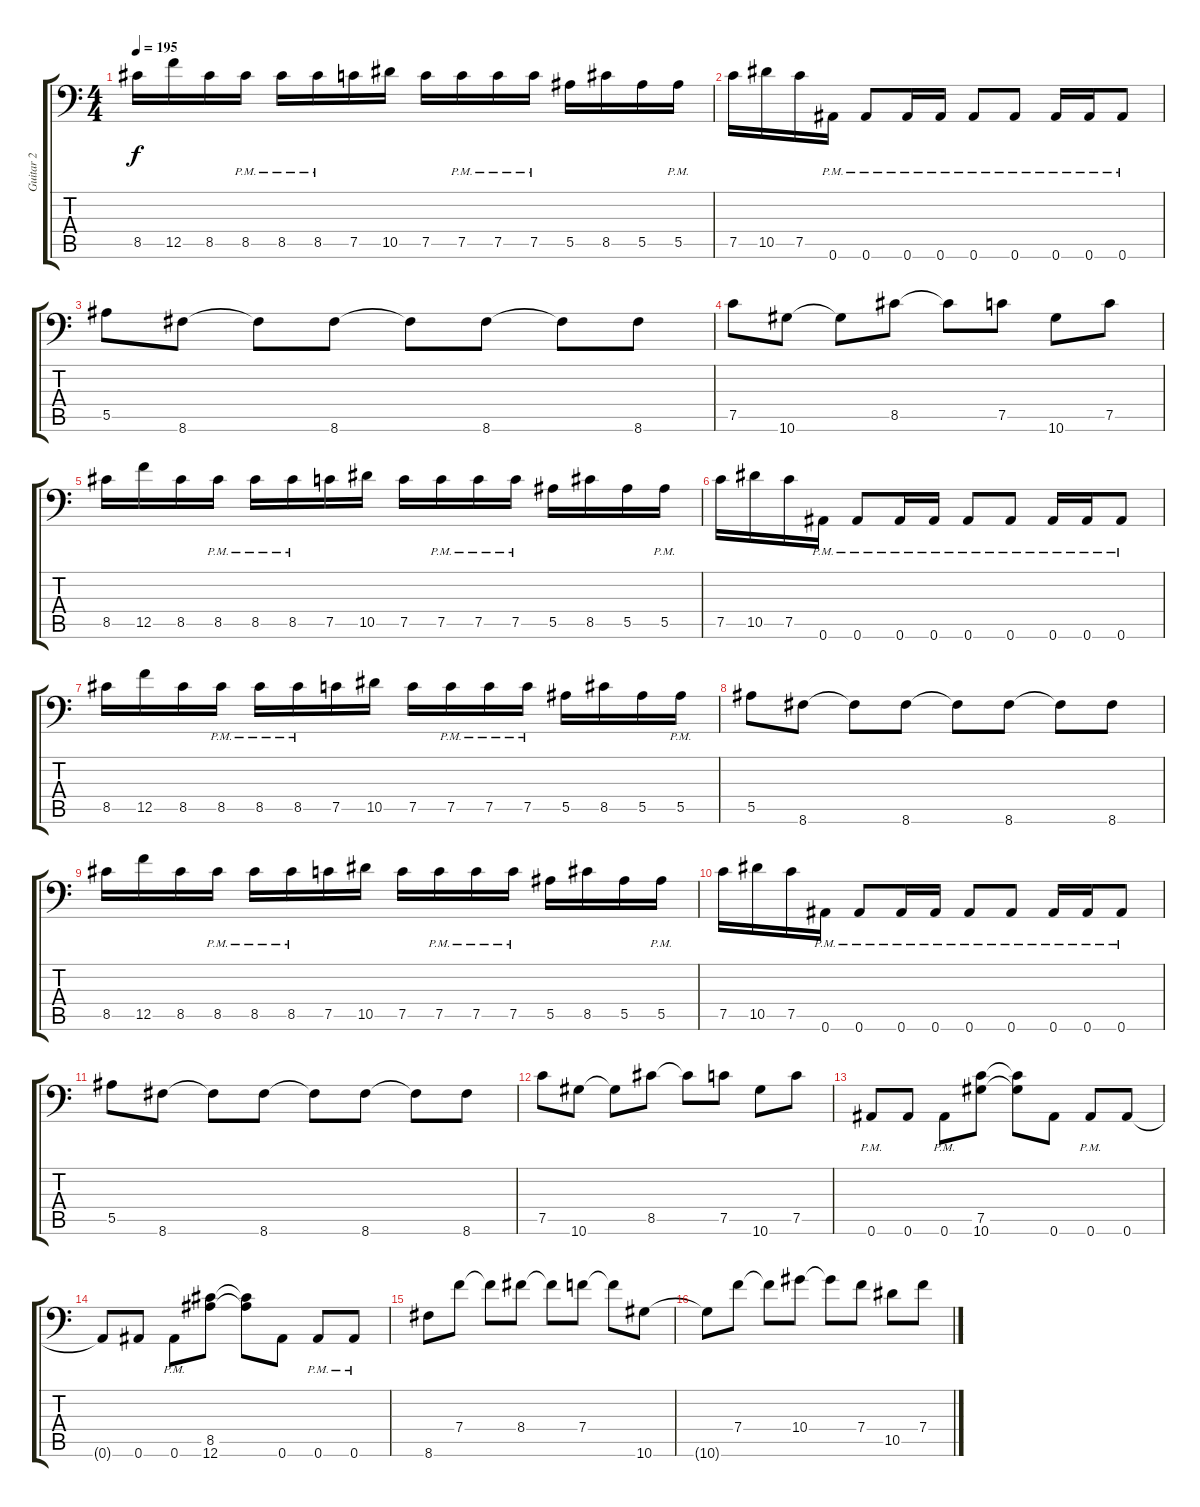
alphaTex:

\track ("Guitar 2" "Guitar 2") {instrument distortionguitar}
\staff {score tabs}
\tuning (C4 G3 Eb3 Bb2 F2 Bb1) {hide}
\ts (4 4)
\tempo 195
\clef f4
\ks c
8.5.16{dy f} 12.5.16 8.5.16 8.5{pm}.16 8.5{pm}.16 8.5{pm}.16 7.5.16 10.5.16 7.5.16 7.5{pm}.16 7.5{pm}.16 7.5{pm}.16 5.5.16 8.5.16 5.5.16 5.5{pm}.16 |
7.5.16 10.5.16 7.5.16 0.6{pm}.16 0.6{pm}.8 0.6{pm}.16 0.6{pm}.16 0.6{pm}.8 0.6{pm}.8 0.6{pm}.16 0.6{pm}.16 0.6{pm}.8 |
5.5.8 8.6.8 8.6{t}.8 8.6.8 8.6{t}.8 8.6.8 8.6{t}.8 8.6.8 |
7.5.8 10.6.8 10.6{t}.8 8.5.8 8.5{t}.8 7.5.8 10.6.8 7.5.8 |
8.5.16 12.5.16 8.5.16 8.5{pm}.16 8.5{pm}.16 8.5{pm}.16 7.5.16 10.5.16 7.5.16 7.5{pm}.16 7.5{pm}.16 7.5{pm}.16 5.5.16 8.5.16 5.5.16 5.5{pm}.16 |
7.5.16 10.5.16 7.5.16 0.6{pm}.16 0.6{pm}.8 0.6{pm}.16 0.6{pm}.16 0.6{pm}.8 0.6{pm}.8 0.6{pm}.16 0.6{pm}.16 0.6{pm}.8 |
8.5.16 12.5.16 8.5.16 8.5{pm}.16 8.5{pm}.16 8.5{pm}.16 7.5.16 10.5.16 7.5.16 7.5{pm}.16 7.5{pm}.16 7.5{pm}.16 5.5.16 8.5.16 5.5.16 5.5{pm}.16 |
5.5.8 8.6.8 8.6{t}.8 8.6.8 8.6{t}.8 8.6.8 8.6{t}.8 8.6.8 |
8.5.16 12.5.16 8.5.16 8.5{pm}.16 8.5{pm}.16 8.5{pm}.16 7.5.16 10.5.16 7.5.16 7.5{pm}.16 7.5{pm}.16 7.5{pm}.16 5.5.16 8.5.16 5.5.16 5.5{pm}.16 |
7.5.16 10.5.16 7.5.16 0.6{pm}.16 0.6{pm}.8 0.6{pm}.16 0.6{pm}.16 0.6{pm}.8 0.6{pm}.8 0.6{pm}.16 0.6{pm}.16 0.6{pm}.8 |
5.5.8 8.6.8 8.6{t}.8 8.6.8 8.6{t}.8 8.6.8 8.6{t}.8 8.6.8 |
7.5.8 10.6.8 10.6{t}.8 8.5.8 8.5{t}.8 7.5.8 10.6.8 7.5.8 |
0.6{pm}.8 0.6.8 0.6{pm}.8 (7.5 10.6).8 (7.5{t} 10.6{t}).8 0.6.8 0.6{pm}.8 0.6.8 |
0.6{t}.8 0.6.8 0.6{pm}.8 (8.5 12.6).8 (8.5{t} 12.6{t}).8 0.6.8 0.6{pm}.8 0.6{pm}.8 |
8.6.8 7.4.8 7.4{t}.8 8.4.8 8.4{t}.8 7.4.8 7.4{t}.8 10.6.8 |
10.6{t}.8 7.4.8 7.4{t}.8 10.4.8 10.4{t}.8 7.4.8 10.5.8 7.4.8
